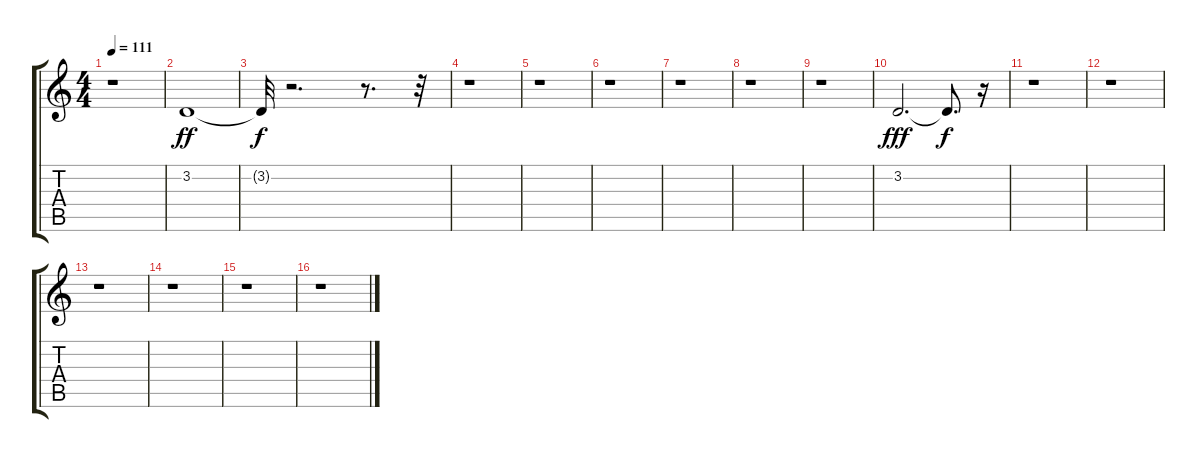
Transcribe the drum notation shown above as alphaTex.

\track "" {instrument synthstrings1}
\staff {score tabs}
\tuning (E4 B3 G3 D3 A2 E2) {hide}
\ts (4 4)
\tempo 111
\clef g2
\ks c
r.1{dy ff} |
3.2.1 |
3.2{t}.32{dy f} r.2{d} r.8{d} r.32 |
r.1 |
r.1 |
r.1 |
r.1 |
r.1 |
r.1 |
3.2.2{d dy fff} 3.2{t}.8{d dy f} r.16 |
r.1 |
r.1 |
r.1 |
r.1 |
r.1 |
r.1
